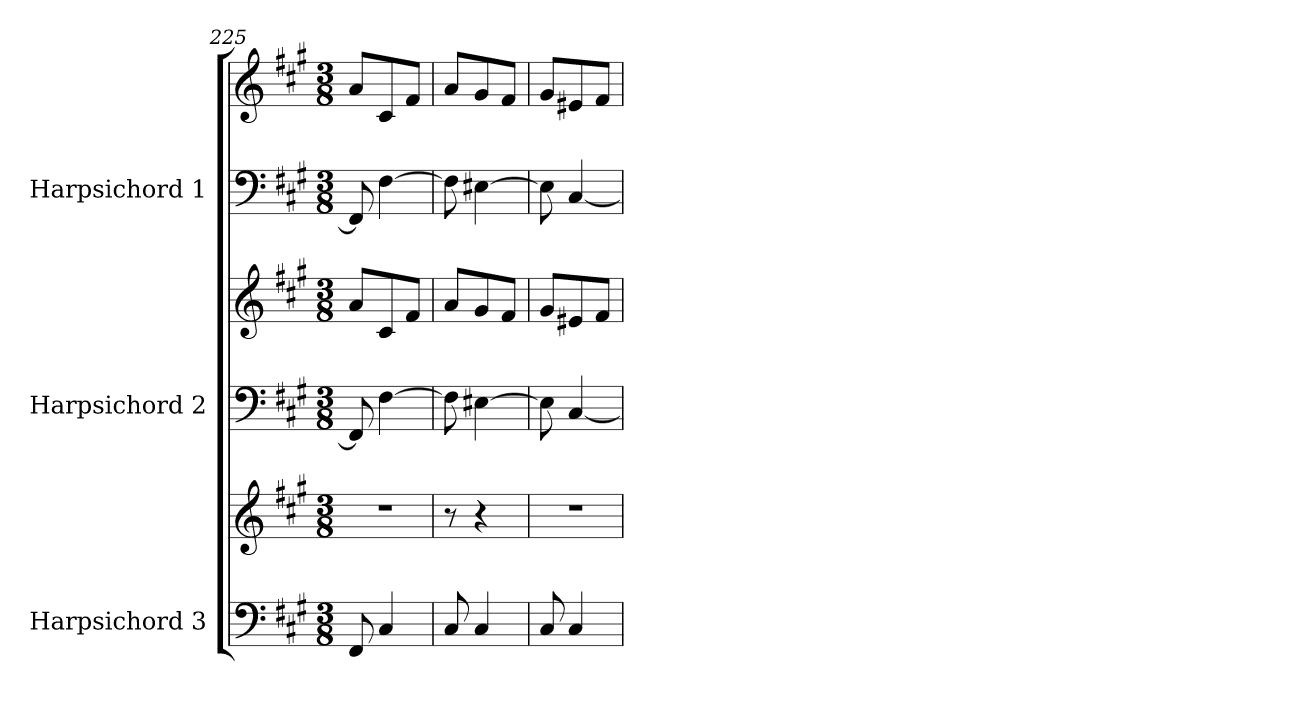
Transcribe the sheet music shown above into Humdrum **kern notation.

**kern	**kern	**kern	**kern	**kern	**kern
*part3	*part3	*part2	*part2	*part1	*part1
*staff6	*staff5	*staff4	*staff3	*staff2	*staff1
*I"Harpsichord 3	*	*I"Harpsichord 2	*	*I"Harpsichord 1	*
*I'Hp	*	*I'Hp	*	*I'Hp	*
*clefF4	*clefG2	*clefF4	*clefG2	*clefF4	*clefG2
*k[f#c#g#]	*k[f#c#g#]	*k[f#c#g#]	*k[f#c#g#]	*k[f#c#g#]	*k[f#c#g#]
*M3/8	*M3/8	*M3/8	*M3/8	*M3/8	*M3/8
=225	=225	=225	=225	=225	=225
8FF#/	4.r	8FF#/]	8a/L	8FF#/]	8a/L
4C#/	.	[4F#\	8c#/	[4F#\	8c#/
.	.	.	8f#/J	.	8f#/J
=226	=226	=226	=226	=226	=226
8C#/	8r	8F#\]	8a/L	8F#\]	8a/L
4C#/	4r	[4E#X\	8g#/	[4E#X\	8g#/
.	.	.	8f#/J	.	8f#/J
=227	=227	=227	=227	=227	=227
8C#/	4.r	8E#\]	8g#/L	8E#\]	8g#/L
4C#/	.	[4C#/	8e#X/	[4C#/	8e#X/
.	.	.	8f#/J	.	8f#/J
=	=	=	=	=	=
*-	*-	*-	*-	*-	*-
